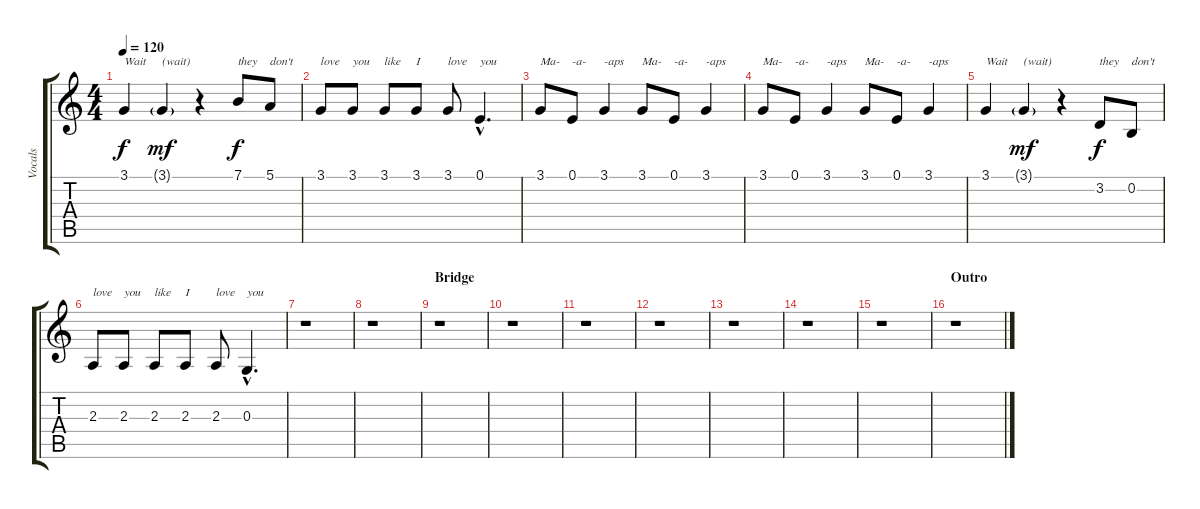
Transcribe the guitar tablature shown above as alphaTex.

\track ("Vocals" "Vocals") {instrument lead2sawtooth}
\staff {score tabs}
\tuning (E4 B3 G3 D3 A2 E2) {hide}
\ts (4 4)
\tempo 120
\clef g2
\ks c
3.1.4{txt "Wait" dy f} 3.1{g}.4{txt "(wait)" dy mf} r.4 7.1.8{txt "they" dy f} 5.1.8{txt "don't"} |
3.1.8{txt "love"} 3.1.8{txt "you"} 3.1.8{txt "like"} 3.1.8{txt "I"} 3.1.8{txt "love"} 0.1{hac}.4{d txt "you"} |
3.1.8{txt "Ma-"} 0.1.8{txt "-a-"} 3.1.4{txt "-aps"} 3.1.8{txt "Ma-"} 0.1.8{txt "-a-"} 3.1.4{txt "-aps"} |
3.1.8{txt "Ma-"} 0.1.8{txt "-a-"} 3.1.4{txt "-aps"} 3.1.8{txt "Ma-"} 0.1.8{txt "-a-"} 3.1.4{txt "-aps"} |
3.1.4{txt "Wait"} 3.1{g}.4{txt "(wait)" dy mf} r.4 3.2.8{txt "they" dy f} 0.2.8{txt "don't"} |
2.3.8{txt "love"} 2.3.8{txt "you"} 2.3.8{txt "like"} 2.3.8{txt "I"} 2.3.8{txt "love"} 0.3{hac}.4{d txt "you"} |
r.1 |
r.1 |
\section ("" "Bridge")
r.1 |
r.1 |
r.1 |
r.1 |
r.1 |
r.1 |
r.1 |
\section ("" "Outro")
r.1
